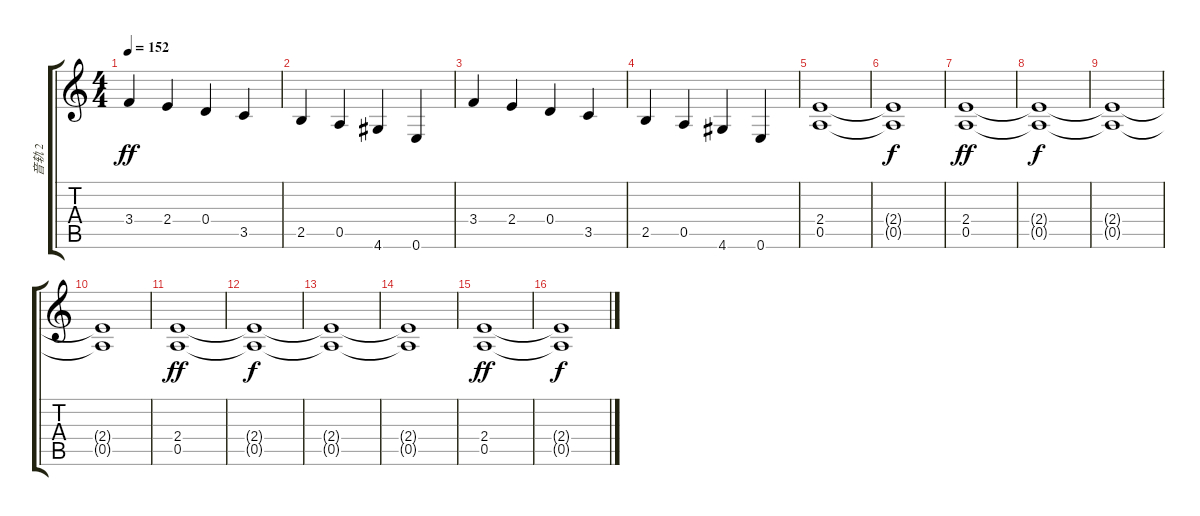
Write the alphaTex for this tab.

\track ("音轨 2" "音轨 2") {instrument overdrivenguitar}
\staff {score tabs}
\tuning (E4 B3 G3 D3 A2 E2) {hide}
\ts (4 4)
\tempo 152
\clef g2
\ks c
3.4.4{dy ff} 2.4.4 0.4.4 3.5.4 |
2.5.4 0.5.4 4.6.4 0.6.4 |
3.4.4 2.4.4 0.4.4 3.5.4 |
2.5.4 0.5.4 4.6.4 0.6.4 |
(2.4 0.5).1 |
(2.4{t} 0.5{t}).1{dy f} |
(2.4 0.5).1{dy ff} |
(2.4{t} 0.5{t}).1{dy f} |
(2.4{t} 0.5{t}).1 |
(2.4{t} 0.5{t}).1 |
(2.4 0.5).1{dy ff} |
(2.4{t} 0.5{t}).1{dy f} |
(2.4{t} 0.5{t}).1 |
(2.4{t} 0.5{t}).1 |
(2.4 0.5).1{dy ff} |
(2.4{t} 0.5{t}).1{dy f}
